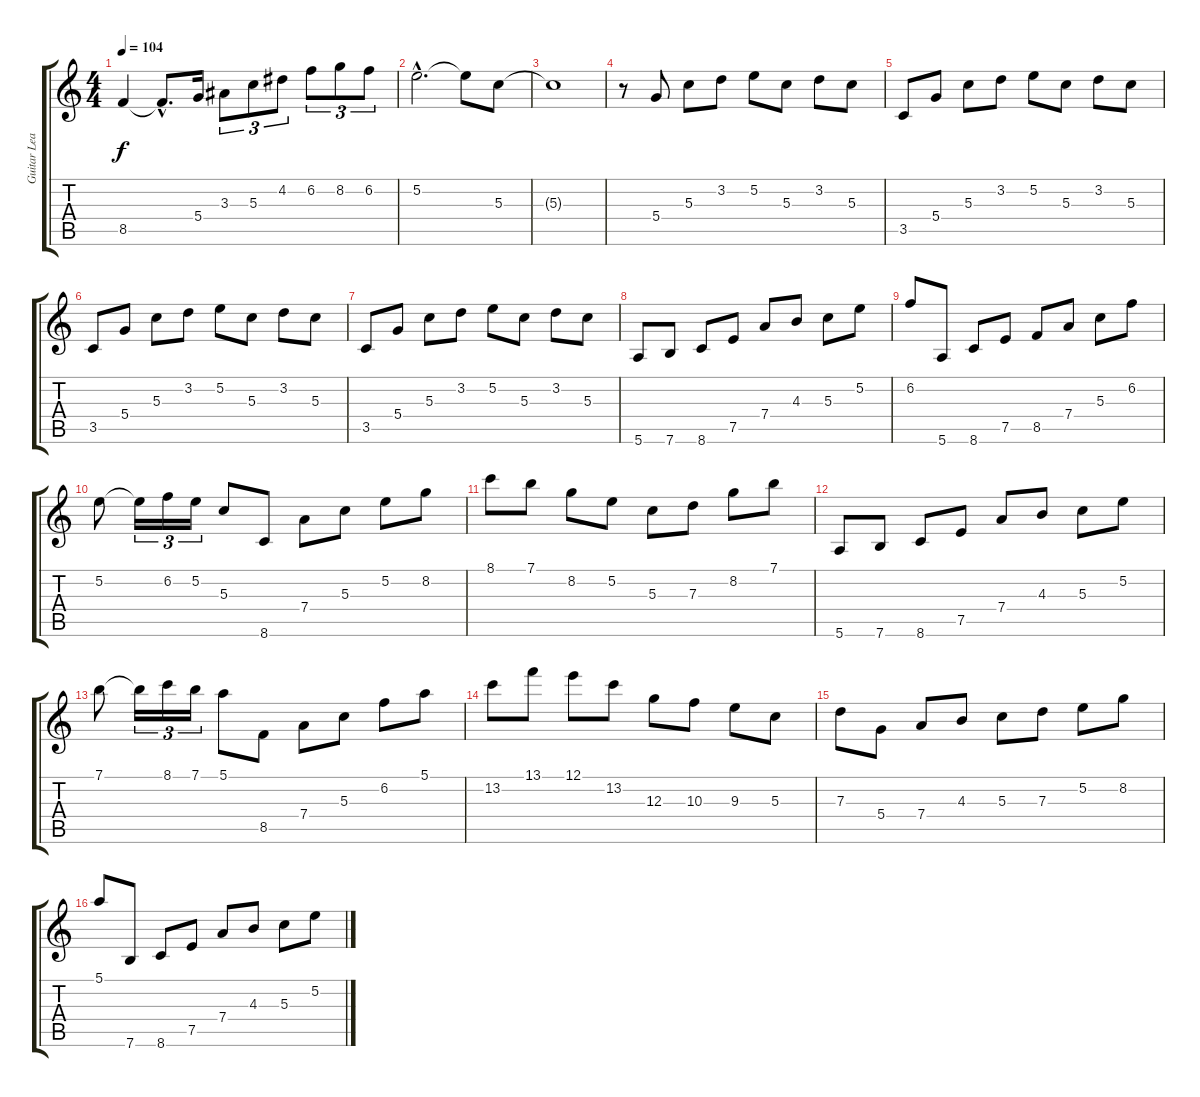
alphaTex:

\track ("Guitar Lead/Solo" "Guitar Lea") {instrument distortionguitar}
\staff {score tabs}
\tuning (E4 B3 G3 D3 A2 E2) {hide}
\ts (4 4)
\tempo 104
\clef g2
\ks c
8.5.4{dy f} 8.5{hac t}.8{d} 5.4.16 3.3.8{tu (3 2)} 5.3.8{tu (3 2)} 4.2.8{tu (3 2)} 6.2.8{tu (3 2)} 8.2.8{tu (3 2)} 6.2.8{tu (3 2)} |
5.2{hac}.2{d} 5.2{t}.8 5.3.8 |
5.3{t}.1 |
r.8{volume 16 instrument acousticguitarnylon} 5.4.8 5.3.8 3.2.8 5.2.8 5.3.8 3.2.8 5.3.8 |
3.5.8 5.4.8 5.3.8 3.2.8 5.2.8 5.3.8 3.2.8 5.3.8 |
3.5.8 5.4.8 5.3.8 3.2.8 5.2.8 5.3.8 3.2.8 5.3.8 |
3.5.8 5.4.8 5.3.8 3.2.8 5.2.8 5.3.8 3.2.8 5.3.8 |
5.6.8 7.6.8 8.6.8 7.5.8 7.4.8 4.3.8 5.3.8 5.2.8 |
6.2.8 5.6.8 8.6.8 7.5.8 8.5.8 7.4.8 5.3.8 6.2.8 |
5.2.8 5.2{t}.16{tu (3 2)} 6.2.16{tu (3 2)} 5.2.16{tu (3 2)} 5.3.8 8.6.8 7.4.8 5.3.8 5.2.8 8.2.8 |
8.1.8 7.1.8 8.2.8 5.2.8 5.3.8 7.3.8 8.2.8 7.1.8 |
5.6.8 7.6.8 8.6.8 7.5.8 7.4.8 4.3.8 5.3.8 5.2.8 |
7.1.8 7.1{t}.16{tu (3 2)} 8.1.16{tu (3 2)} 7.1.16{tu (3 2)} 5.1.8 8.5.8 7.4.8 5.3.8 6.2.8 5.1.8 |
13.2.8 13.1.8 12.1.8 13.2.8 12.3.8 10.3.8 9.3.8 5.3.8 |
7.3.8 5.4.8 7.4.8 4.3.8 5.3.8 7.3.8 5.2.8 8.2.8 |
5.1.8 7.6.8 8.6.8 7.5.8 7.4.8 4.3.8 5.3.8 5.2.8
